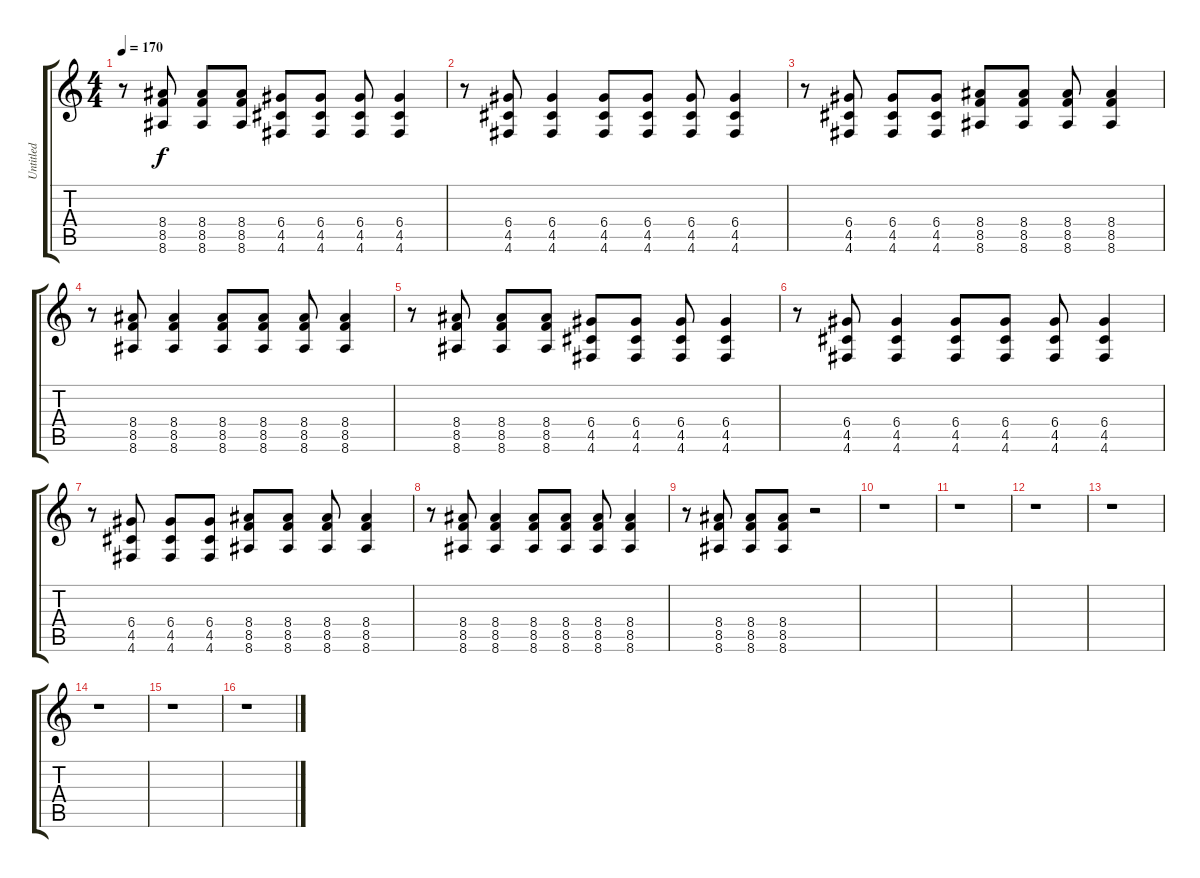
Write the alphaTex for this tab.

\track ("Untitled" "Untitled") {instrument distortionguitar}
\staff {score tabs}
\tuning (E4 B3 G3 D3 A2 D2) {hide}
\ts (4 4)
\tempo 170
\clef g2
\ks c
r.8{dy f} (8.4 8.5 8.6).8 (8.4 8.5 8.6).8 (8.4 8.5 8.6).8 (6.4 4.5 4.6).8 (6.4 4.5 4.6).8 (6.4 4.5 4.6).8 (6.4 4.5 4.6).4 |
r.8 (6.4 4.5 4.6).8 (6.4 4.5 4.6).4 (6.4 4.5 4.6).8 (6.4 4.5 4.6).8 (6.4 4.5 4.6).8 (6.4 4.5 4.6).4 |
r.8 (6.4 4.5 4.6).8 (6.4 4.5 4.6).8 (6.4 4.5 4.6).8 (8.4 8.5 8.6).8 (8.4 8.5 8.6).8 (8.4 8.5 8.6).8 (8.4 8.5 8.6).4 |
r.8 (8.4 8.5 8.6).8 (8.4 8.5 8.6).4 (8.4 8.5 8.6).8 (8.4 8.5 8.6).8 (8.4 8.5 8.6).8 (8.4 8.5 8.6).4 |
r.8 (8.4 8.5 8.6).8 (8.4 8.5 8.6).8 (8.4 8.5 8.6).8 (6.4 4.5 4.6).8 (6.4 4.5 4.6).8 (6.4 4.5 4.6).8 (6.4 4.5 4.6).4 |
r.8 (6.4 4.5 4.6).8 (6.4 4.5 4.6).4 (6.4 4.5 4.6).8 (6.4 4.5 4.6).8 (6.4 4.5 4.6).8 (6.4 4.5 4.6).4 |
r.8 (6.4 4.5 4.6).8 (6.4 4.5 4.6).8 (6.4 4.5 4.6).8 (8.4 8.5 8.6).8 (8.4 8.5 8.6).8 (8.4 8.5 8.6).8 (8.4 8.5 8.6).4 |
r.8 (8.4 8.5 8.6).8 (8.4 8.5 8.6).4 (8.4 8.5 8.6).8 (8.4 8.5 8.6).8 (8.4 8.5 8.6).8 (8.4 8.5 8.6).4 |
r.8 (8.4 8.5 8.6).8 (8.4 8.5 8.6).8 (8.4 8.5 8.6).8 r.2 |
r.1 |
r.1 |
r.1 |
r.1 |
r.1 |
r.1 |
r.1
